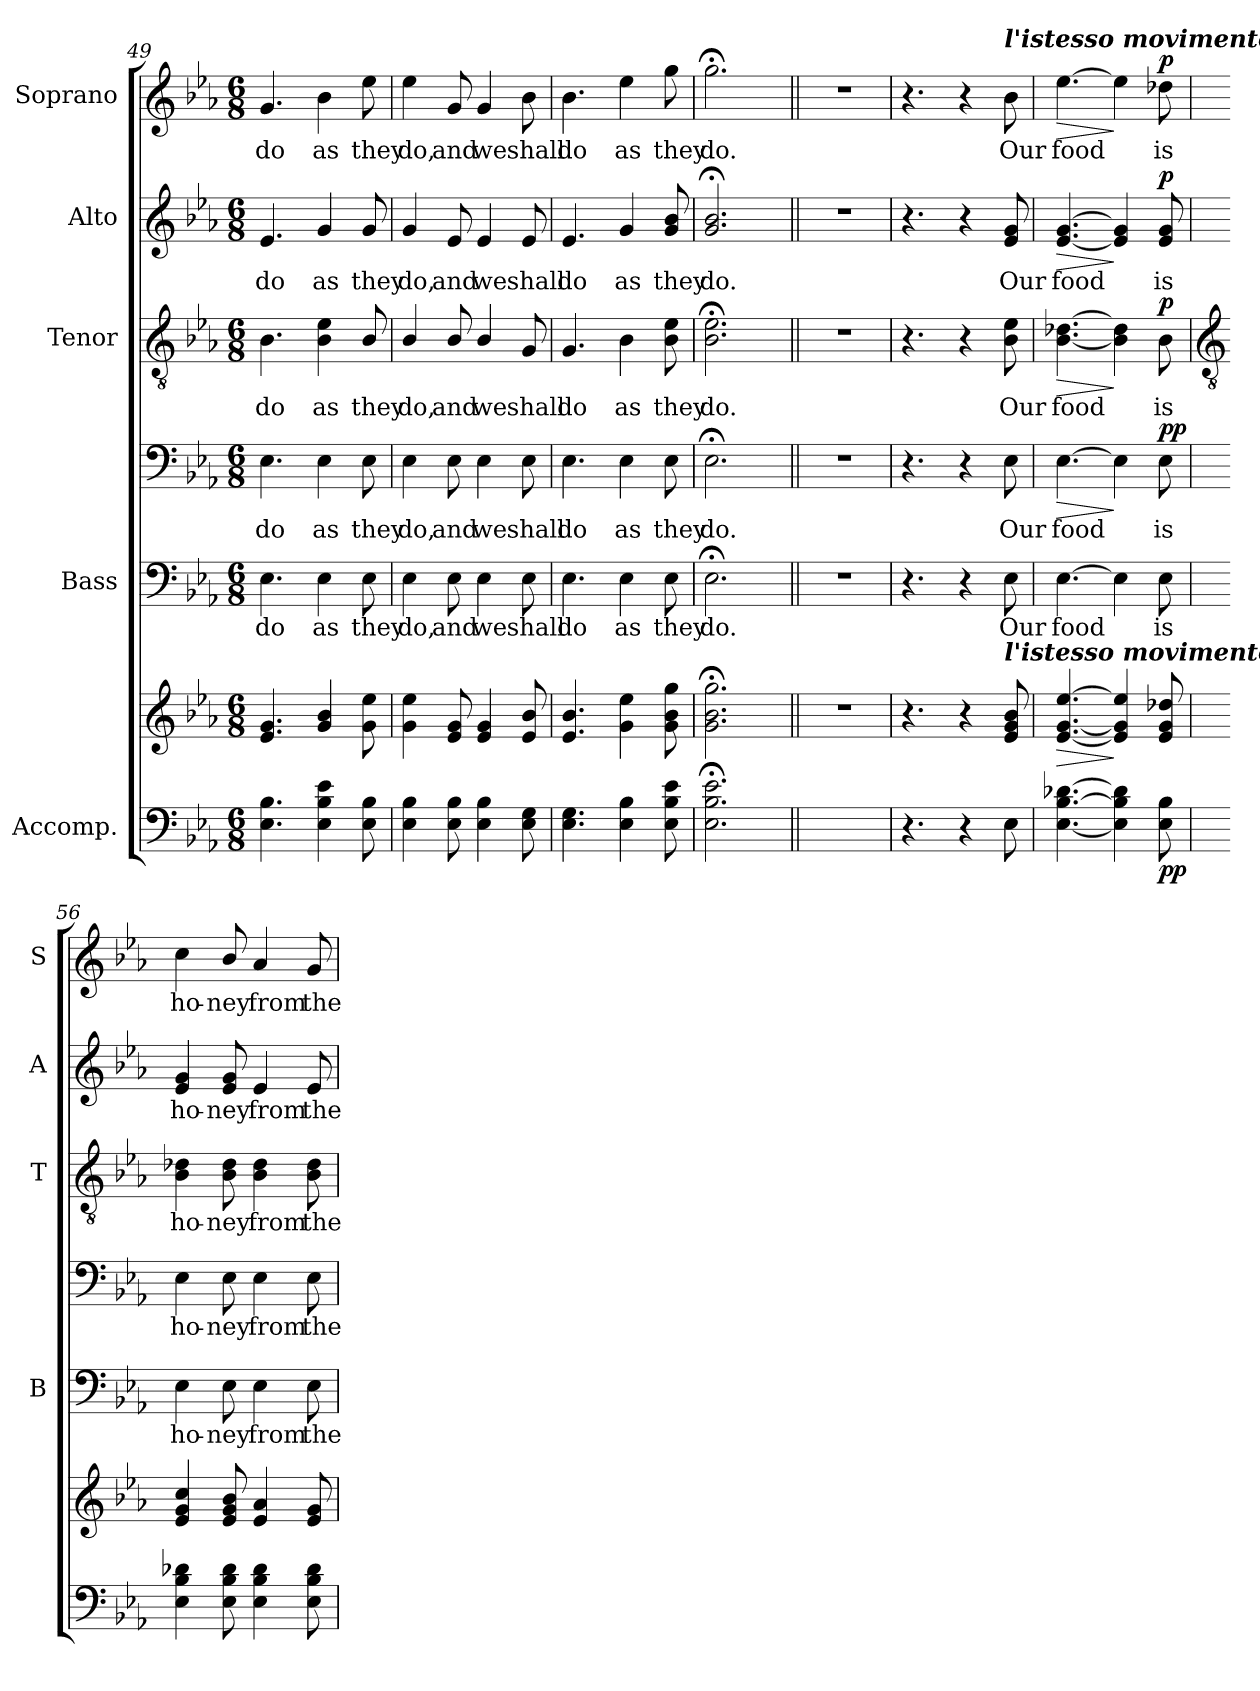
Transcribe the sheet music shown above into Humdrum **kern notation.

**kern	**kern	**dynam	**kern	**text	**kern	**text	**dynam	**kern	**text	**dynam	**kern	**text	**dynam	**kern	**text	**dynam
*part5	*part5	*part5	*part4	*part4	*part4	*part4	*part4	*part3	*part3	*part3	*part2	*part2	*part2	*part1	*part1	*part1
*staff7	*staff6	*staff6/7	*staff5	*staff5	*staff4	*staff4	*staff4/5	*staff3	*staff3	*staff3	*staff2	*staff2	*staff2	*staff1	*staff1	*staff1
*I"Accomp.	*	*	*I"Bass	*	*	*	*	*I"Tenor	*	*	*I"Alto	*	*	*I"Soprano	*	*
*	*	*	*I'B	*	*	*	*	*I'T	*	*	*I'A	*	*	*I'S	*	*
*clefF4	*clefG2	*	*	*	*clefF4	*	*	*clefGv2	*	*	*clefG2	*	*	*clefG2	*	*
*k[b-e-a-]	*k[b-e-a-]	*	*k[b-e-a-]	*	*k[b-e-a-]	*	*	*k[b-e-a-]	*	*	*k[b-e-a-]	*	*	*k[b-e-a-]	*	*
*E-:	*E-:	*	*E-:	*	*E-:	*	*	*E-:	*	*	*E-:	*	*	*E-:	*	*
*M6/8	*M6/8	*	*M6/8	*	*M6/8	*	*	*M6/8	*	*	*M6/8	*	*	*M6/8	*	*
=49	=49	=49	=49	=49	=49	=49	=49	=49	=49	=49	=49	=49	=49	=49	=49	=49
!	!	!	!	!LO:LY:b	!	!LO:LY:b	!	!	!LO:LY:b	!	!	!LO:LY:b	!	!	!LO:LY:b	!
4.E- 4.B-	4.e- 4.g	.	4.E-	do	4.E-	do	.	4.B-	do	.	4.e-	do	.	4.g	do	.
!	!	!	!	!LO:LY:b	!	!LO:LY:b	!	!	!LO:LY:b	!	!	!LO:LY:b	!	!	!LO:LY:b	!
4E- 4B- 4e-	4g 4b-	.	4E-	as	4E-	as	.	4B- 4e-	as	.	4g	as	.	4b-	as	.
!	!	!	!	!LO:LY:b	!	!LO:LY:b	!	!	!LO:LY:b	!	!	!LO:LY:b	!	!	!LO:LY:b	!
8E- 8B-	8g 8ee-	.	8E-	they	8E-	they	.	8B-/	they	.	8g	they	.	8ee-	they	.
=50	=50	=50	=50	=50	=50	=50	=50	=50	=50	=50	=50	=50	=50	=50	=50	=50
!	!	!	!	!LO:LY:b	!	!LO:LY:b	!	!	!LO:LY:b	!	!	!LO:LY:b	!	!	!LO:LY:b	!
4E- 4B-	4g 4ee-	.	4E-	do,	4E-	do,	.	4B-/	do,	.	4g	do,	.	4ee-	do,	.
!	!	!	!	!LO:LY:b	!	!LO:LY:b	!	!	!LO:LY:b	!	!	!LO:LY:b	!	!	!LO:LY:b	!
8E- 8B-	8e- 8g	.	8E-	and	8E-	and	.	8B-/	and	.	8e-	and	.	8g	and	.
!	!	!	!	!LO:LY:b	!	!LO:LY:b	!	!	!LO:LY:b	!	!	!LO:LY:b	!	!	!LO:LY:b	!
4E- 4B-	4e- 4g	.	4E-	we	4E-	we	.	4B-/	we	.	4e-	we	.	4g	we	.
!	!	!	!	!LO:LY:b	!	!LO:LY:b	!	!	!LO:LY:b	!	!	!LO:LY:b	!	!	!LO:LY:b	!
8E- 8G	8e- 8b-	.	8E-	shall	8E-	shall	.	8G	shall	.	8e-	shall	.	8b-	shall	.
=51	=51	=51	=51	=51	=51	=51	=51	=51	=51	=51	=51	=51	=51	=51	=51	=51
!	!	!	!	!LO:LY:b	!	!LO:LY:b	!	!	!LO:LY:b	!	!	!LO:LY:b	!	!	!LO:LY:b	!
4.E- 4.G	4.e- 4.b-	.	4.E-	do	4.E-	do	.	4.G	do	.	4.e-	do	.	4.b-	do	.
!	!	!	!	!LO:LY:b	!	!LO:LY:b	!	!	!LO:LY:b	!	!	!LO:LY:b	!	!	!LO:LY:b	!
4E- 4B-	4g 4ee-	.	4E-	as	4E-	as	.	4B-	as	.	4g	as	.	4ee-	as	.
!	!	!	!	!LO:LY:b	!	!LO:LY:b	!	!	!LO:LY:b	!	!	!LO:LY:b	!	!	!LO:LY:b	!
8E- 8B- 8e-	8g 8b- 8gg	.	8E-	they	8E-	they	.	8B- 8e-	they	.	8g 8b-	they	.	8gg	they	.
=52	=52	=52	=52	=52	=52	=52	=52	=52	=52	=52	=52	=52	=52	=52	=52	=52
!	!	!	!	!LO:LY:b	!	!LO:LY:b	!	!	!LO:LY:b	!	!	!LO:LY:b	!	!	!LO:LY:b	!
2.E-; 2.B-; 2.e-;	2.g;< 2.b-;< 2.gg;<	.	2.E-;<	do.	2.E-;<	do.	.	2.B-;< 2.e-;<	do.	.	2.g;< 2.b-;<	do.	.	2.gg;<	do.	.
=53||	=53||	=53||	=53||	=53||	=53||	=53||	=53||	=53||	=53||	=53||	=53||	=53||	=53||	=53||	=53||	=53||
!	!LO:N:vis=1	!	!LO:N:vis=1	!	!LO:N:vis=1	!	!	!LO:N:vis=1	!	!	!LO:N:vis=1	!	!	!LO:N:vis=1	!	!
2.ryy	2.r	.	2.r	.	2.r	.	.	2.r	.	.	2.r	.	.	2.r	.	.
=54	=54	=54	=54	=54	=54	=54	=54	=54	=54	=54	=54	=54	=54	=54	=54	=54
4.r	4.r	.	4.r	.	4.r	.	.	4.r	.	.	4.r	.	.	4.r	.	.
4r	4r	.	4r	.	4r	.	.	4r	.	.	4r	.	.	4r	.	.
!	!	!	!	!	!	!	!	!	!	!	!	!	!	!LO:TX:a:Bi:t=l'istesso movimento	!	!
!	!LO:TX:a:Bi:t=l'istesso movimento	!	!	!	!	!	!	!	!	!	!	!	!	!	!	!
!	!	!	!	!LO:LY:b	!	!LO:LY:b	!	!	!LO:LY:b	!	!	!LO:LY:b	!	!	!LO:LY:b	!
8E-	8e- 8g 8b-	.	8E-	Our	8E-	Our	.	8B- 8e-	Our	.	8e- 8g	Our	.	8b-	Our	.
=55	=55	=55	=55	=55	=55	=55	=55	=55	=55	=55	=55	=55	=55	=55	=55	=55
!	!	!LO:HP:b	!	!LO:LY:b	!	!LO:LY:b	!LO:HP:b	!	!LO:LY:b	!LO:HP:b	!	!LO:LY:b	!LO:HP:b	!	!LO:LY:b	!LO:HP:b
[4.E- [4.B- [4.d-X	[4.e- [4.g [4.ee-	>	[4.E-	food	[4.E-	food	>	[4.B- [4.d-X	food	>	[4.e- [4.g	food	>	[4.ee-	food	>
4E-] 4B-] 4d-]	4e-] 4g] 4ee-]	]	4E-]	.	4E-]	.	]	4B-\] 4d-\]	.	]	4e-] 4g]	.	]	4ee-]	.	]
!	!	!LO:DY:b=2	!	!LO:LY:b	!	!LO:LY:b	!	!	!LO:LY:b	!	!	!LO:LY:b	!	!	!LO:LY:b	!
!	!	!LO:DY:n=1:b	!	!	!	!	!LO:DY:b=2	!	!	!	!	!	!	!	!	!
!	!	!	!	!	!	!	!LO:DY:n=1:b	!	!	!LO:DY:b	!	!	!LO:DY:b	!	!	!LO:DY:b
8E- 8B-	8e- 8g 8dd-X	p p	8E-	is	8E-	is	p p	8B-	is	p	8e- 8g	is	p	8dd-X	is	p
!!LO:LB:g=z
=56	=56	=56	=56	=56	=56	=56	=56	=56	=56	=56	=56	=56	=56	=56	=56	=56
*	*	*	*	*	*	*	*	*clefGv2	*	*	*	*	*	*	*	*
!	!	!	!	!LO:LY:b	!	!LO:LY:b	!	!	!LO:LY:b	!	!	!LO:LY:b	!	!	!LO:LY:b	!
4E- 4B- 4d-X	4e- 4g 4cc	.	4E-	ho-	4E-	ho-	.	4B- 4d-X	ho-	.	4e- 4g	ho-	.	4cc	ho-	.
!	!	!	!	!LO:LY:b	!	!LO:LY:b	!	!	!LO:LY:b	!	!	!LO:LY:b	!	!	!LO:LY:b	!
8E- 8B- 8d-	8e-/ 8g/ 8b-/	.	8E-	-ney	8E-	-ney	.	8B- 8d-	-ney	.	8e- 8g	-ney	.	8b-/	-ney	.
!	!	!	!	!LO:LY:b	!	!LO:LY:b	!	!	!LO:LY:b	!	!	!LO:LY:b	!	!	!LO:LY:b	!
4E- 4B- 4d-	4e- 4a-	.	4E-	from	4E-	from	.	4B- 4d-	from	.	4e-	from	.	4a-	from	.
!	!	!	!	!LO:LY:b	!	!LO:LY:b	!	!	!LO:LY:b	!	!	!LO:LY:b	!	!	!LO:LY:b	!
8E- 8B- 8d-	8e- 8g	.	8E-	the	8E-	the	.	8B- 8d-	the	.	8e-	the	.	8g	the	.
=	=	=	=	=	=	=	=	=	=	=	=	=	=	=	=	=
*-	*-	*-	*-	*-	*-	*-	*-	*-	*-	*-	*-	*-	*-	*-	*-	*-
